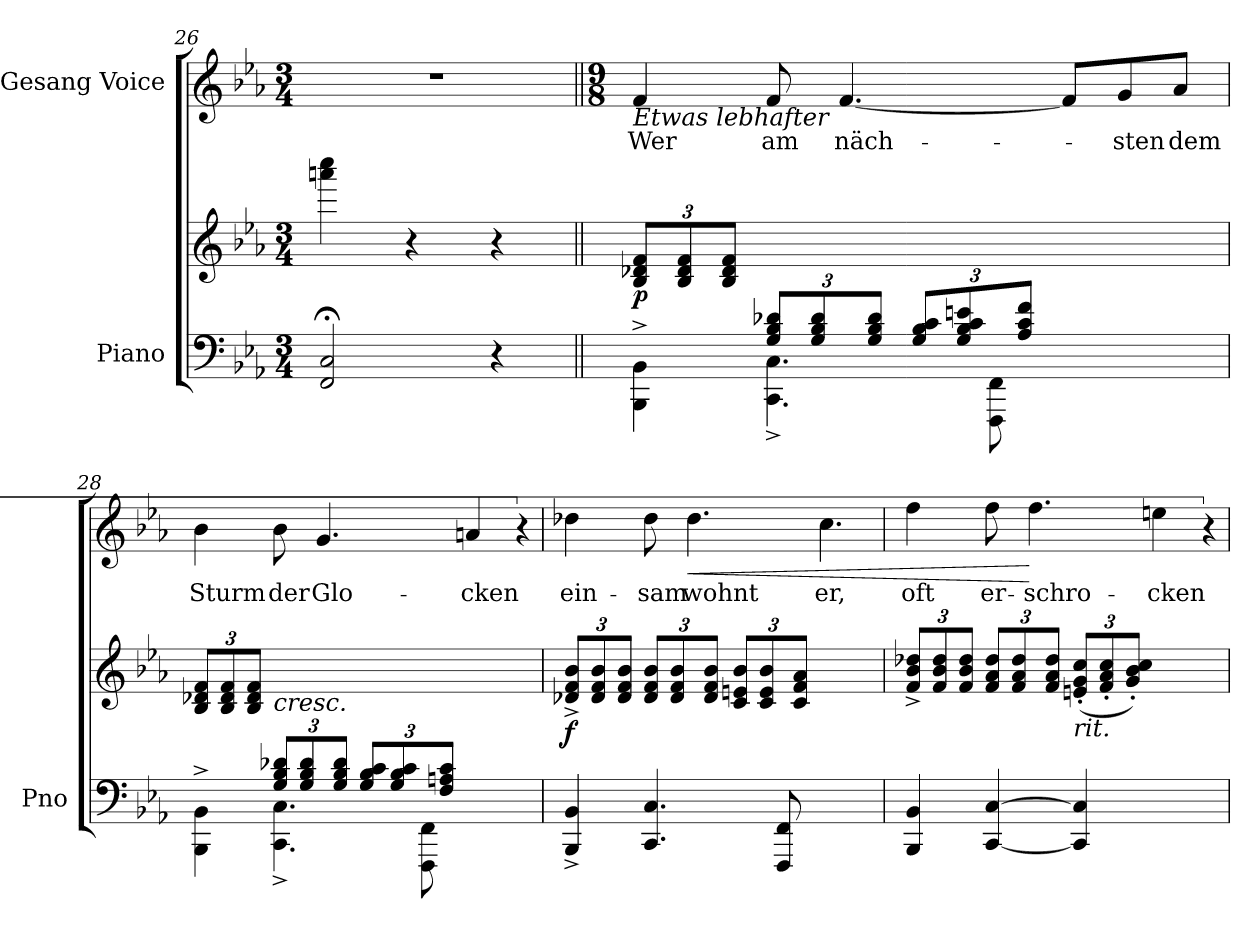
**kern	**kern	**dynam	**kern	**text	**dynam
*part2	*part2	*part2	*part1	*part1	*part1
*staff3	*staff2	*staff2/3	*staff1	*staff1	*staff1
*I"Piano	*	*	*I"Gesang Voice	*	*
*I'Pno	*	*	*	*	*
*clefF4	*clefG2	*	*clefG2	*	*
*k[b-e-a-]	*k[b-e-a-]	*	*k[b-e-a-]	*	*
*M3/4	*M3/4	*	*M3/4	*	*
=26	=26	=26	=26	=26	=26
2FF/;< 2C/;<	4aaan\ 4cccc\	.	2.r	.	.
.	4r	.	.	.	.
4r	4r	.	.	.	.
!!LO:LB:g=z
=27||	=27||	=27||	=27||	=27||	=27||
*	*	*	*M9/8	*	*
*^	*	*	*	*	*
*	*	*Xbrackettup	*	*	*	*
!	!	!	!	!LO:TX:b:i:t=Etwas lebhafter	!	!
!	!	!	!LO:DY:b	!	!LO:LY:b	!
4ryy	4BBB-\^< 4BB-\^<	12B-/ 12d-X/ 12f/L	p	4f/	Wer	.
.	.	12B-/ 12d-/ 12f/	.	.	.	.
.	.	12B-/ 12d-/ 12f/J	.	.	.	.
*Xbrackettup	*	*	*	*	*	*
!	!	!	!	!	!LO:LY:b	!
12G/ 12B-/ 12d-X/L	4.CC\^< 4.C\^<	2..ryy	.	8f/	am	.
12G/ 12B-/ 12d-/	.	.	.	.	.	.
!	!	!	!	!	!LO:LY:b	!
.	.	.	.	[4.f/	näch-	.
12G/ 12B-/ 12d-/J	.	.	.	.	.	.
12G/ 12B-/ 12c/L	.	.	.	.	.	.
12G/ 12B-/ 12c/ 12en/	.	.	.	.	.	.
.	8FFF\ 8FF\	.	.	.	.	.
12A-/ 12c/ 12f/J	.	.	.	.	.	.
4.ryy	4.ryy	.	.	8f/L]	.	.
!	!	!	!	!	!LO:LY:b	!
.	.	.	.	8g/	-sten	.
!	!	!	!	!	!LO:LY:b	!
.	.	.	.	8a-/J	dem	.
=28	=28	=28	=28	=28	=28	=28
!	!	!	!	!	!LO:LY:b	!
4ryy	4BBB-\^> 4BB-\^>	12B-/ 12d-X/ 12f/L	.	4b-\	Sturm	.
.	.	12B-/ 12d-/ 12f/	.	.	.	.
.	.	12B-/ 12d-/ 12f/J	.	.	.	.
!	!	!LO:TX:b:i:t=cresc.	!	!	!	!
!	!	!	!	!	!LO:LY:b	!
12G/ 12B-/ 12d-X/L	4.CC\^< 4.C\^<	6%5ryy	.	8b-\	der	.
12G/ 12B-/ 12d-/	.	.	.	.	.	.
!	!	!	!	!	!LO:LY:b	!
.	.	.	.	4.g/	Glo-	.
12G/ 12B-/ 12d-/J	.	.	.	.	.	.
12G/ 12B-/ 12c/L	.	.	.	.	.	.
12G/ 12B-/ 12c/	.	.	.	.	.	.
.	8FFF\ 8FF\	.	.	.	.	.
12F/ 12An/ 12c/J	.	.	.	.	.	.
!	!	!	!	!	!LO:LY:b	!
3ryy	3ryy	.	.	4an/	-cken	.
!	!	!	!	!LO:N:vis=8	!	!
.	.	.	.	12r	.	.
*v	*v	*	*	*	*	*
!!LO:PB:g=z
=29	=29	=29	=29	=29	=29
!	!	!LO:DY:b	!	!LO:LY:b	!
4BBB-/^> 4BB-/^>	12d-X/^> 12f/^> 12b-/^>L	f	4dd-X\	ein-	.
.	12d-/ 12f/ 12b-/	.	.	.	.
.	12d-/ 12f/ 12b-/J	.	.	.	.
!	!	!	!	!LO:LY:b	!
4.CC/ 4.C/	12d-/ 12f/ 12b-/L	.	8dd-\	-sam	.
.	12d-/ 12f/ 12b-/	.	.	.	.
!	!	!	!	!LO:LY:b	!LO:HP:b
.	.	.	4.dd-\	wohnt	<
.	12d-/ 12f/ 12b-/J	.	.	.	.
.	12c/ 12en/ 12b-/L	.	.	.	.
.	12c/ 12e/ 12b-/	.	.	.	.
8FFF/ 8FF/	.	.	.	.	.
.	12c/ 12f/ 12a-/J	.	.	.	.
!	!	!	!	!LO:LY:b	!
4.ryy	4.ryy	.	4.cc\	er,	.
=30	=30	=30	=30	=30	=30
!	!	!	!	!LO:LY:b	!
4BBB-/ 4BB-/	12f/^> 12b-/^> 12dd-X/^>L	.	4ff\	oft	.
.	12f/ 12b-/ 12dd-/	.	.	.	.
.	12f/ 12b-/ 12dd-/J	.	.	.	.
!	!	!	!	!LO:LY:b	!
[4CC/ [4C/	12f/ 12a-/ 12dd-/L	.	8ff\	er-	.
.	12f/ 12a-/ 12dd-/	.	.	.	.
!	!	!	!	!LO:LY:b	!
.	.	.	4.ff\	-schro-	[
.	12f/ 12a-/ 12dd-/J	.	.	.	.
!	!LO:TX:b:i:t=rit.	!	!	!	!
4CC/] 4C/]	(12en/' 12g/' 12cc/'L	.	.	.	.
.	12f/' 12a-/' 12cc/'	.	.	.	.
.	12g/' 12b-/' 12cc/'J)	.	.	.	.
!	!	!	!	!LO:LY:b	!
3ryy	3ryy	.	4een\	-cken	.
!	!	!	!LO:N:vis=8	!	!
.	.	.	12r	.	.
=	=	=	=	=	=
*-	*-	*-	*-	*-	*-
